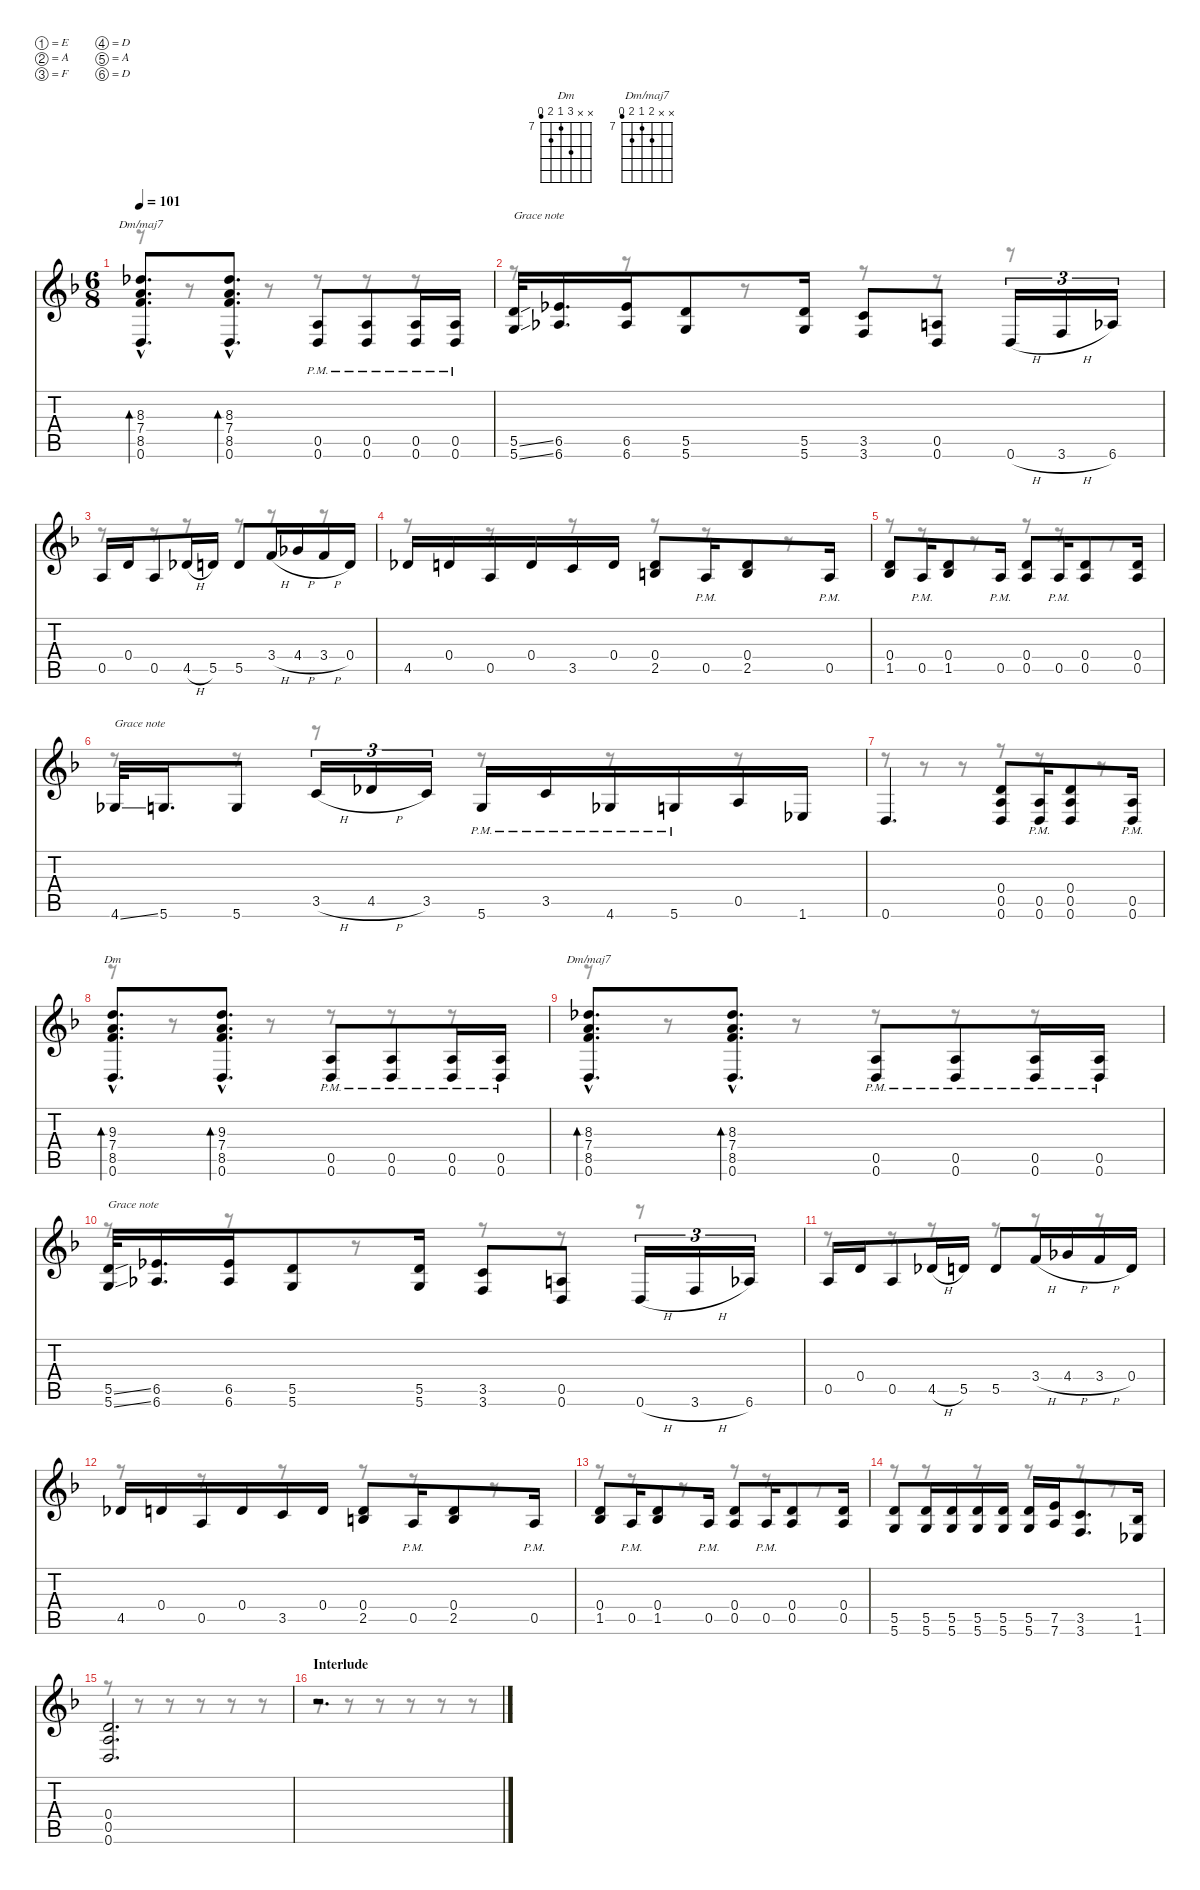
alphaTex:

\defaultSystemsLayout 4
\hideDynamics
\bracketExtendMode nobrackets
\singleTrackTrackNamePolicy hidden
\multiTrackTrackNamePolicy hidden
\otherSystemsTrackNameOrientation horizontal
\track ("M. Akerfeldt" "dist.guit.") {defaultSystemsLayout 4 instrument distortionguitar}
\staff {score tabs}
\tuning (E4 A3 F3 D3 A2 D2)
\chord ("Dm" x x 9 7 8 6) {firstfret 7}
\chord ("Dm/maj7" x x 8 7 8 6) {firstfret 7}
\voice
\ts (6 8)
\tempo 101
\clef g2
\ks dminor
(8.3{hac acc b} 7.4{hac acc forcenatural} 8.5{hac acc forcenatural} 0.6{hac acc forcenatural}).8{d bd 120 ch "Dm/maj7" dy mp beam Up} (8.3{hac acc b} 7.4{hac acc forcenatural} 8.5{hac acc forcenatural} 0.6{hac acc forcenatural}).8{d bd 120 beam Up} (0.5{pm acc forcenatural} 0.6{pm acc forcenatural}).8{dy f beam Up} (0.5{pm acc forcenatural} 0.6{pm acc forcenatural}).8{beam Up} (0.5{pm acc forcenatural} 0.6{pm acc forcenatural}).16{beam Up} (0.5{pm acc forcenatural} 0.6{pm acc forcenatural}).16{beam Up} |
(5.5{ss acc forcenatural} 5.6{ss acc forcenatural}).32{txt "Grace note" beam Up} (6.5{acc b} 6.6{acc b}).16{d beam Up} (6.5{acc b} 6.6{acc b}).16{beam Up} (5.5{acc forcenatural} 5.6{acc forcenatural}).8{beam Up} (5.5{acc forcenatural} 5.6{acc forcenatural}).16{beam Up} (3.5{acc forcenatural} 3.6{acc forcenatural}).8{beam Up} (0.5{acc forcenatural} 0.6{acc forcenatural}).8{beam Up} 0.6{h acc forcenatural}.16{tu (3 2) beam Up} 3.6{h acc forcenatural}.16{tu (3 2) dy ff beam Up} 6.6{acc b}.16{tu (3 2) beam Up} |
0.5{acc forcenatural}.16{dy f beam Up} 0.4{acc forcenatural}.16{beam Up} 0.5{acc forcenatural}.8{beam Up} 4.5{h acc b}.16{beam Up} 5.5{acc forcenatural}.16{beam Up} 5.5{acc forcenatural}.8{beam Up} 3.4{h acc forcenatural}.16{beam Up} 4.4{h acc b}.16{dy ff beam Up} 3.4{h acc forcenatural}.16{beam Up} 0.4{acc forcenatural}.16{beam Up} |
4.5{acc b}.16{dy f beam Up} 0.4{acc forcenatural}.16{dy mf beam Up} 0.5{acc forcenatural}.16{dy f beam Up} 0.4{acc forcenatural}.16{dy mf beam Up} 3.5{acc forcenatural}.16{dy f beam Up} 0.4{acc forcenatural}.16{dy mf beam Up} (0.4{acc forcenatural} 2.5{acc forcenatural}).8{dy f beam Up} 0.5{pm acc forcenatural}.16{beam Up} (0.4{acc forcenatural} 2.5{acc forcenatural}).8{beam Up} 0.5{pm acc forcenatural}.16{beam Up} |
(0.4{acc forcenatural} 1.5{acc b}).8{beam Up} 0.5{pm acc forcenatural}.16{beam Up} (0.4{acc forcenatural} 1.5{acc b}).8{beam Up} 0.5{pm acc forcenatural}.16{beam Up} (0.4{acc forcenatural} 0.5{acc forcenatural}).8{beam Up} 0.5{pm acc forcenatural}.16{dy ff beam Up} (0.4{acc forcenatural} 0.5{acc forcenatural}).8{dy f beam Up} (0.4{acc forcenatural} 0.5{acc forcenatural}).16{beam Up} |
4.6{ss acc b}.32{txt "Grace note" beam Up} 5.6{acc forcenatural}.16{d beam Up} 5.6{acc forcenatural}.8{beam Up} 3.5{h acc forcenatural}.16{tu (3 2) beam Up} 4.5{h acc b}.16{tu (3 2) dy ff beam Up} 3.5{acc forcenatural}.16{tu (3 2) dy f beam Up} 5.6{pm acc forcenatural}.16{dy ff beam Up} 3.5{pm acc forcenatural}.16{beam Up} 4.6{pm acc b}.16{beam Up} 5.6{pm acc forcenatural}.16{beam Up} 0.5{acc forcenatural}.16{dy f beam Up} 1.6{acc b}.16{beam Up} |
0.6{acc forcenatural}.4{d beam Up} (0.4{acc forcenatural} 0.5{acc forcenatural} 0.6{acc forcenatural}).8{dy mf beam Up} (0.5{acc forcenatural} 0.6{pm acc forcenatural}).16{dy f beam Up} (0.4{acc forcenatural} 0.5{acc forcenatural} 0.6{acc forcenatural}).8{dy mf beam Up} (0.5{acc forcenatural} 0.6{pm acc forcenatural}).16{dy f beam Up} |
(9.3{hac acc forcenatural} 7.4{hac acc forcenatural} 8.5{hac acc forcenatural} 0.6{hac acc forcenatural}).8{d bd 120 ch "Dm" dy mp beam Up} (9.3{hac acc forcenatural} 7.4{hac acc forcenatural} 8.5{hac acc forcenatural} 0.6{hac acc forcenatural}).8{d bd 120 beam Up} (0.5{pm acc forcenatural} 0.6{pm acc forcenatural}).8{dy f beam Up} (0.5{pm acc forcenatural} 0.6{pm acc forcenatural}).8{beam Up} (0.5{pm acc forcenatural} 0.6{pm acc forcenatural}).16{beam Up} (0.5{pm acc forcenatural} 0.6{pm acc forcenatural}).16{beam Up} |
(8.3{hac acc b} 7.4{hac acc forcenatural} 8.5{hac acc forcenatural} 0.6{hac acc forcenatural}).8{d bd 120 ch "Dm/maj7" dy mp beam Up} (8.3{hac acc b} 7.4{hac acc forcenatural} 8.5{hac acc forcenatural} 0.6{hac acc forcenatural}).8{d bd 120 beam Up} (0.5{pm acc forcenatural} 0.6{pm acc forcenatural}).8{dy f beam Up} (0.5{pm acc forcenatural} 0.6{pm acc forcenatural}).8{beam Up} (0.5{pm acc forcenatural} 0.6{pm acc forcenatural}).16{beam Up} (0.5{pm acc forcenatural} 0.6{pm acc forcenatural}).16{beam Up} |
(5.5{ss acc forcenatural} 5.6{ss acc forcenatural}).32{txt "Grace note" beam Up} (6.5{acc b} 6.6{acc b}).16{d beam Up} (6.5{acc b} 6.6{acc b}).16{beam Up} (5.5{acc forcenatural} 5.6{acc forcenatural}).8{beam Up} (5.5{acc forcenatural} 5.6{acc forcenatural}).16{beam Up} (3.5{acc forcenatural} 3.6{acc forcenatural}).8{beam Up} (0.5{acc forcenatural} 0.6{acc forcenatural}).8{beam Up} 0.6{h acc forcenatural}.16{tu (3 2) beam Up} 3.6{h acc forcenatural}.16{tu (3 2) dy ff beam Up} 6.6{acc b}.16{tu (3 2) beam Up} |
0.5{acc forcenatural}.16{dy f beam Up} 0.4{acc forcenatural}.16{beam Up} 0.5{acc forcenatural}.8{beam Up} 4.5{h acc b}.16{beam Up} 5.5{acc forcenatural}.16{beam Up} 5.5{acc forcenatural}.8{beam Up} 3.4{h acc forcenatural}.16{beam Up} 4.4{h acc b}.16{dy ff beam Up} 3.4{h acc forcenatural}.16{beam Up} 0.4{acc forcenatural}.16{beam Up} |
4.5{acc b}.16{dy f beam Up} 0.4{acc forcenatural}.16{dy mf beam Up} 0.5{acc forcenatural}.16{dy f beam Up} 0.4{acc forcenatural}.16{dy mf beam Up} 3.5{acc forcenatural}.16{dy f beam Up} 0.4{acc forcenatural}.16{dy mf beam Up} (0.4{acc forcenatural} 2.5{acc forcenatural}).8{dy f beam Up} 0.5{pm acc forcenatural}.16{beam Up} (0.4{acc forcenatural} 2.5{acc forcenatural}).8{beam Up} 0.5{pm acc forcenatural}.16{beam Up} |
(0.4{acc forcenatural} 1.5{acc b}).8{beam Up} 0.5{pm acc forcenatural}.16{beam Up} (0.4{acc forcenatural} 1.5{acc b}).8{beam Up} 0.5{pm acc forcenatural}.16{beam Up} (0.4{acc forcenatural} 0.5{acc forcenatural}).8{beam Up} 0.5{pm acc forcenatural}.16{dy ff beam Up} (0.4{acc forcenatural} 0.5{acc forcenatural}).8{dy f beam Up} (0.4{acc forcenatural} 0.5{acc forcenatural}).16{beam Up} |
(5.5{acc forcenatural} 5.6{acc forcenatural}).8{beam Up} (5.5{acc forcenatural} 5.6{acc forcenatural}).16{beam Up} (5.5{acc forcenatural} 5.6{acc forcenatural}).16{beam Up} (5.5{acc forcenatural} 5.6{acc forcenatural}).16{beam Up} (5.5{acc forcenatural} 5.6{acc forcenatural}).16{beam Up} (5.5{acc forcenatural} 5.6{acc forcenatural}).16{beam Up} (7.5{acc forcenatural} 7.6{acc forcenatural}).16{beam Up} (3.5{acc forcenatural} 3.6{acc forcenatural}).8{d beam Up} (1.5{acc b} 1.6{acc b}).16{beam Up} |
(0.4{acc forcenatural} 0.5{acc forcenatural} 0.6{acc forcenatural}).2{d dy mf beam Up} |
\section ("" "Interlude")
r.2{d beam Up}
\voice
\clef g2
\ottava regular
\simile none
\ks dminor
r.8{dy mf beam Down} r.8{beam Down} r.8{beam Down} r.8{beam Down} r.8{beam Down} r.8{beam Down} |
r.8{beam Down} r.8{beam Down} r.8{beam Down} r.8{beam Down} r.8{beam Down} r.8{beam Down} |
r.8{beam Down} r.8{beam Down} r.8{beam Down} r.8{beam Down} r.8{beam Down} r.8{beam Down} |
r.8{beam Down} r.8{beam Down} r.8{beam Down} r.8{beam Down} r.8{beam Down} r.8{beam Down} |
r.8{beam Down} r.8{beam Down} r.8{beam Down} r.8{beam Down} r.8{beam Down} r.8{beam Down} |
r.8{beam Down} r.8{beam Down} r.8{beam Down} r.8{beam Down} r.8{beam Down} r.8{beam Down} |
r.8{beam Down} r.8{beam Down} r.8{beam Down} r.8{beam Down} r.8{beam Down} r.8{beam Down} |
r.8{beam Down} r.8{beam Down} r.8{beam Down} r.8{beam Down} r.8{beam Down} r.8{beam Down} |
r.8{beam Down} r.8{beam Down} r.8{beam Down} r.8{beam Down} r.8{beam Down} r.8{beam Down} |
r.8{beam Down} r.8{beam Down} r.8{beam Down} r.8{beam Down} r.8{beam Down} r.8{beam Down} |
r.8{beam Down} r.8{beam Down} r.8{beam Down} r.8{beam Down} r.8{beam Down} r.8{beam Down} |
r.8{beam Down} r.8{beam Down} r.8{beam Down} r.8{beam Down} r.8{beam Down} r.8{beam Down} |
r.8{beam Down} r.8{beam Down} r.8{beam Down} r.8{beam Down} r.8{beam Down} r.8{beam Down} |
r.8{beam Down} r.8{beam Down} r.8{beam Down} r.8{beam Down} r.8{beam Down} r.8{beam Down} |
r.8{beam Down} r.8{beam Down} r.8{beam Down} r.8{beam Down} r.8{beam Down} r.8{beam Down} |
r.8{beam Down} r.8{beam Down} r.8{beam Down} r.8{beam Down} r.8{beam Down} r.8{beam Down}
